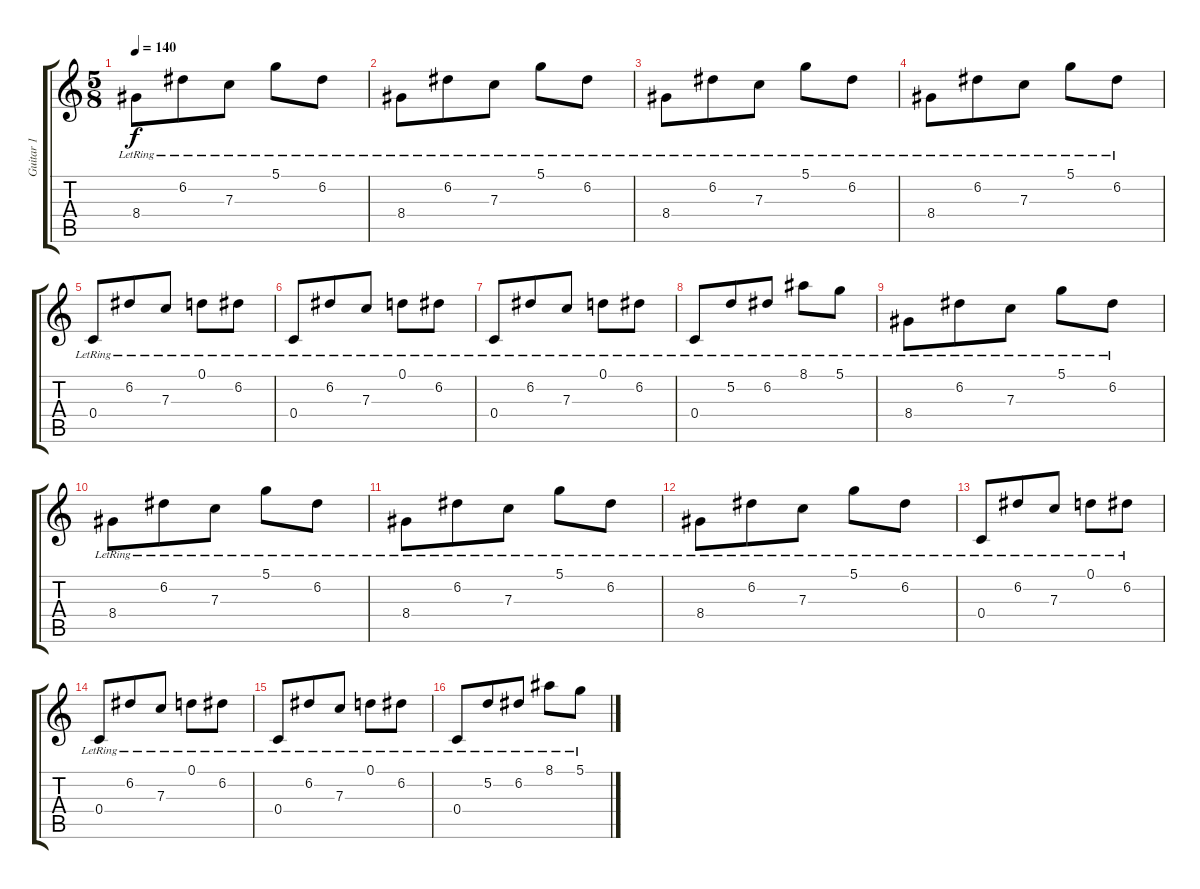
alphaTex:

\track ("Guitar 1" "Guitar 1") {instrument distortionguitar}
\staff {score tabs}
\tuning (D4 A3 F3 C3 G2 C2) {hide}
\ts (5 8)
\tempo 140
\clef g2
\ks c
8.4{lr}.8{dy f} 6.2{lr}.8 7.3{lr}.8 5.1{lr}.8 6.2{lr}.8 |
8.4{lr}.8 6.2{lr}.8 7.3{lr}.8 5.1{lr}.8 6.2{lr}.8 |
8.4{lr}.8 6.2{lr}.8 7.3{lr}.8 5.1{lr}.8 6.2{lr}.8 |
8.4{lr}.8 6.2{lr}.8 7.3{lr}.8 5.1{lr}.8 6.2{lr}.8 |
0.4{lr}.8 6.2{lr}.8 7.3{lr}.8 0.1{lr}.8 6.2{lr}.8 |
0.4{lr}.8 6.2{lr}.8 7.3{lr}.8 0.1{lr}.8 6.2{lr}.8 |
0.4{lr}.8 6.2{lr}.8 7.3{lr}.8 0.1{lr}.8 6.2{lr}.8 |
0.4{lr}.8 5.2{lr}.8 6.2{lr}.8 8.1{lr}.8 5.1{lr}.8 |
8.4{lr}.8 6.2{lr}.8 7.3{lr}.8 5.1{lr}.8 6.2{lr}.8 |
8.4{lr}.8 6.2{lr}.8 7.3{lr}.8 5.1{lr}.8 6.2{lr}.8 |
8.4{lr}.8 6.2{lr}.8 7.3{lr}.8 5.1{lr}.8 6.2{lr}.8 |
8.4{lr}.8 6.2{lr}.8 7.3{lr}.8 5.1{lr}.8 6.2{lr}.8 |
0.4{lr}.8 6.2{lr}.8 7.3{lr}.8 0.1{lr}.8 6.2{lr}.8 |
0.4{lr}.8 6.2{lr}.8 7.3{lr}.8 0.1{lr}.8 6.2{lr}.8 |
0.4{lr}.8 6.2{lr}.8 7.3{lr}.8 0.1{lr}.8 6.2{lr}.8 |
0.4{lr}.8 5.2{lr}.8 6.2{lr}.8 8.1{lr}.8 5.1{lr}.8
